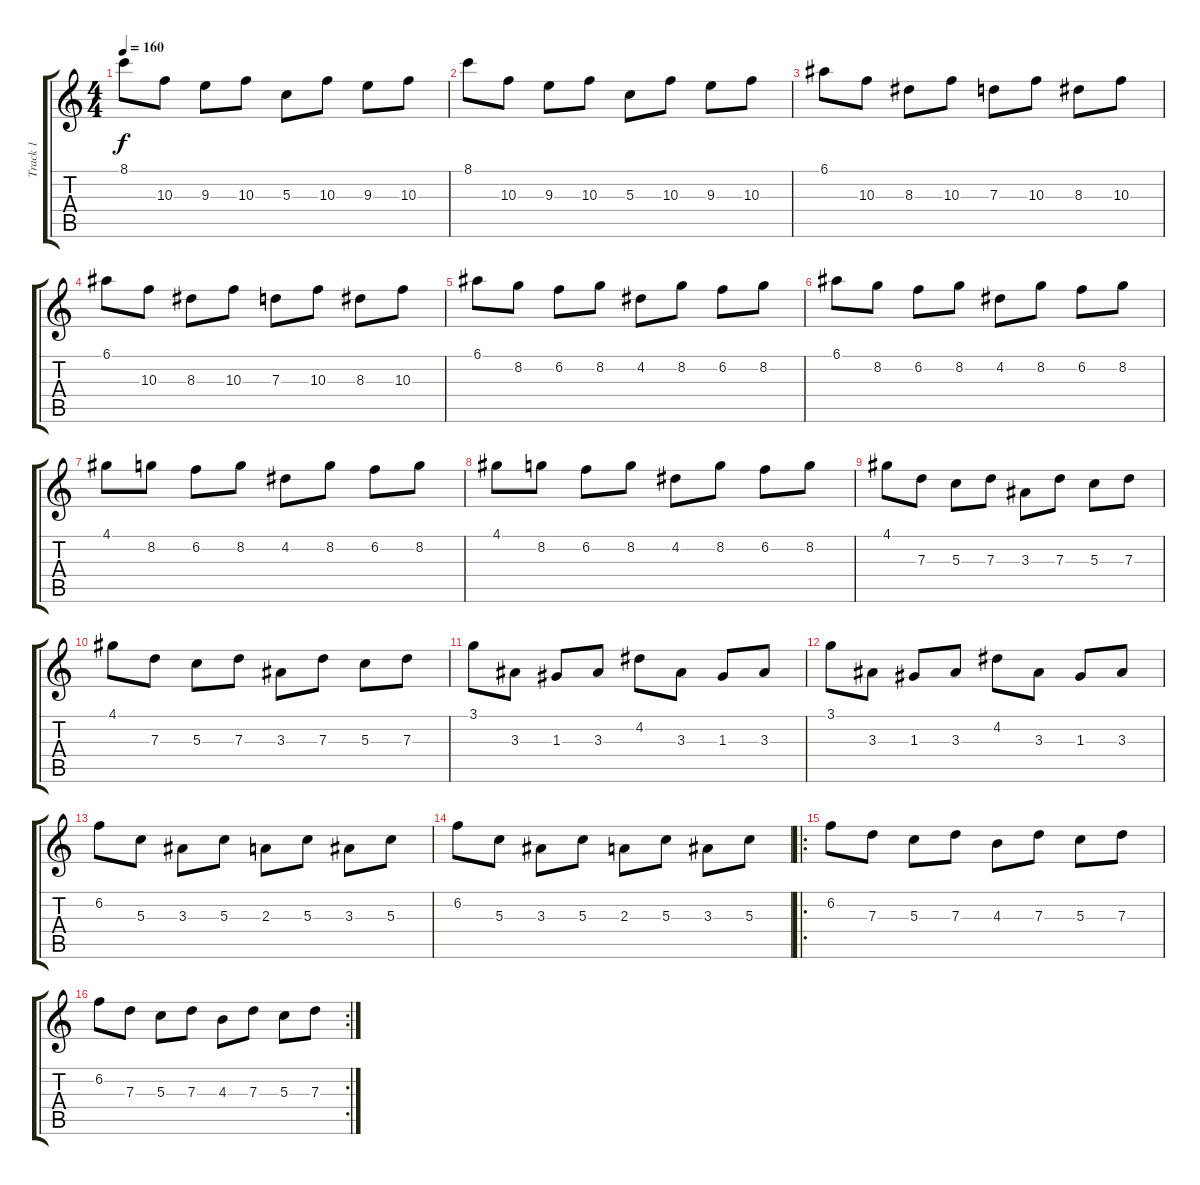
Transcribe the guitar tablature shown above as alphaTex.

\track ("Track 1" "Track 1") {instrument acousticguitarnylon}
\staff {score tabs}
\tuning (E4 B3 G3 D3 A2 E2) {hide}
\ts (4 4)
\tempo 160
\clef g2
\ks c
8.1.8{dy f} 10.3.8 9.3.8 10.3.8 5.3.8 10.3.8 9.3.8 10.3.8 |
8.1.8 10.3.8 9.3.8 10.3.8 5.3.8 10.3.8 9.3.8 10.3.8 |
6.1.8 10.3.8 8.3.8 10.3.8 7.3.8 10.3.8 8.3.8 10.3.8 |
6.1.8 10.3.8 8.3.8 10.3.8 7.3.8 10.3.8 8.3.8 10.3.8 |
6.1.8 8.2.8 6.2.8 8.2.8 4.2.8 8.2.8 6.2.8 8.2.8 |
6.1.8 8.2.8 6.2.8 8.2.8 4.2.8 8.2.8 6.2.8 8.2.8 |
4.1.8 8.2.8 6.2.8 8.2.8 4.2.8 8.2.8 6.2.8 8.2.8 |
4.1.8 8.2.8 6.2.8 8.2.8 4.2.8 8.2.8 6.2.8 8.2.8 |
4.1.8 7.3.8 5.3.8 7.3.8 3.3.8 7.3.8 5.3.8 7.3.8 |
4.1.8 7.3.8 5.3.8 7.3.8 3.3.8 7.3.8 5.3.8 7.3.8 |
3.1.8 3.3.8 1.3.8 3.3.8 4.2.8 3.3.8 1.3.8 3.3.8 |
3.1.8 3.3.8 1.3.8 3.3.8 4.2.8 3.3.8 1.3.8 3.3.8 |
6.2.8 5.3.8 3.3.8 5.3.8 2.3.8 5.3.8 3.3.8 5.3.8 |
6.2.8 5.3.8 3.3.8 5.3.8 2.3.8 5.3.8 3.3.8 5.3.8 |
\ro
6.2.8 7.3.8 5.3.8 7.3.8 4.3.8 7.3.8 5.3.8 7.3.8 |
\rc 2
6.2.8 7.3.8 5.3.8 7.3.8 4.3.8 7.3.8 5.3.8 7.3.8
